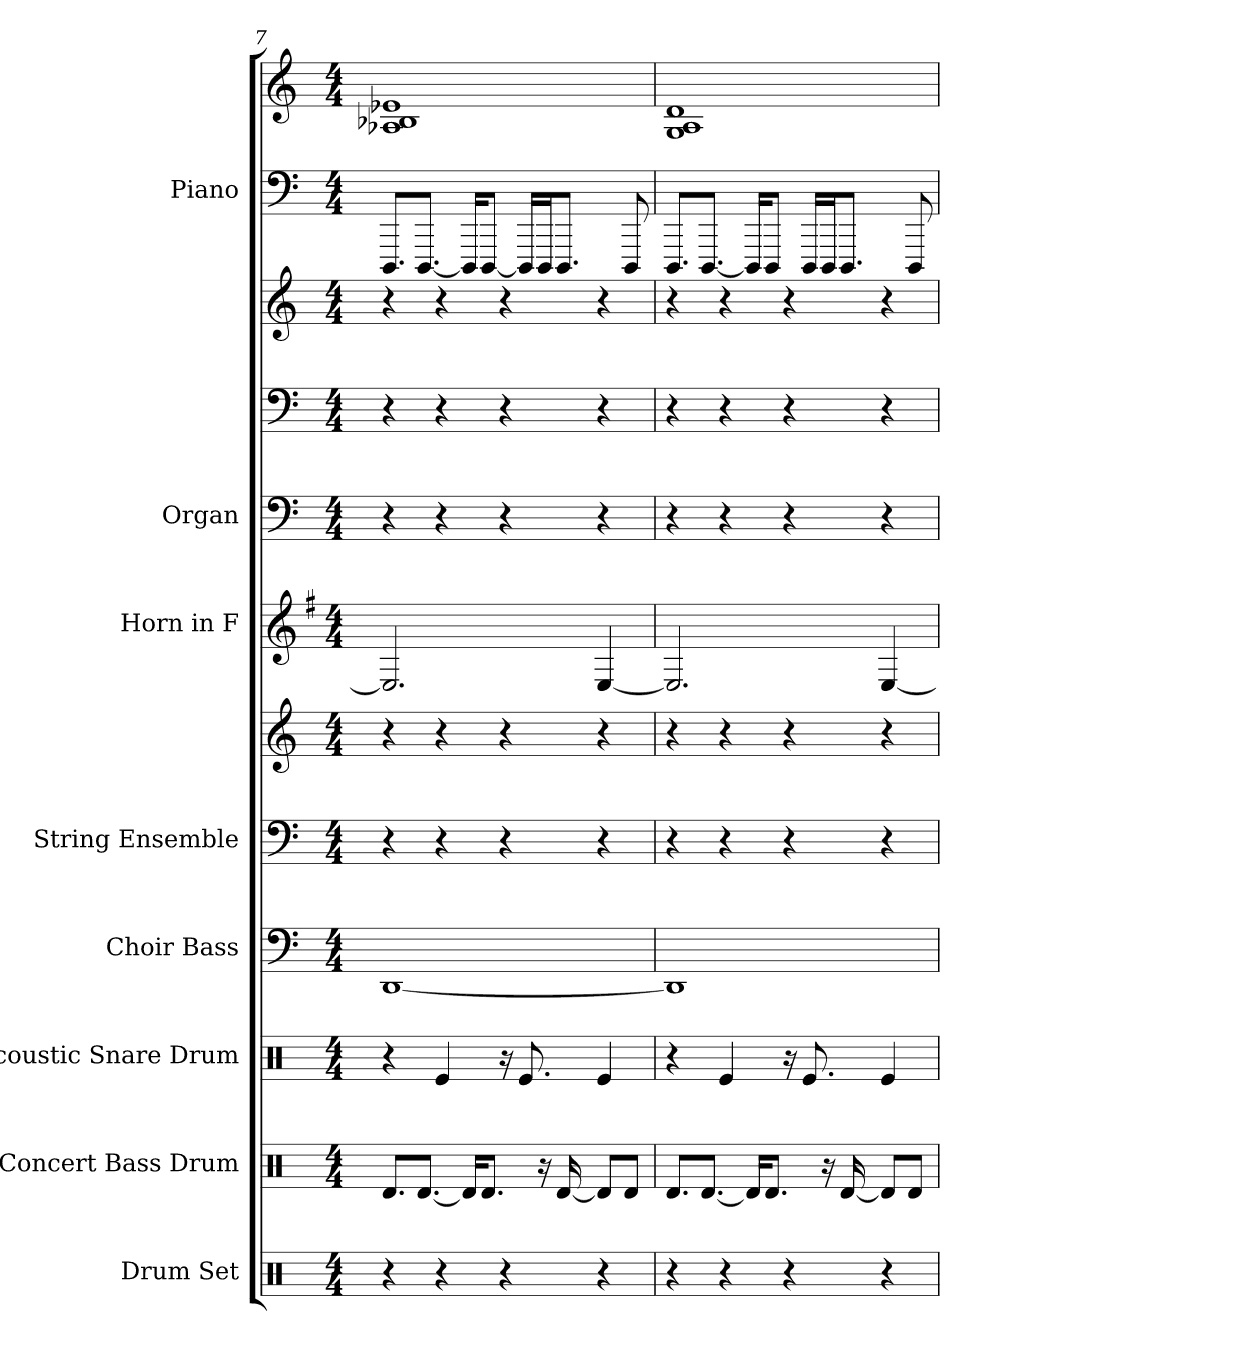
**kern	**kern	**kern	**kern	**kern	**kern	**kern	**kern	**kern	**kern	**kern	**kern
*part8	*part7	*part6	*part5	*part4	*part4	*part3	*part2	*part2	*part2	*part1	*part1
*staff12	*staff11	*staff10	*staff9	*staff8	*staff7	*staff6	*staff5	*staff4	*staff3	*staff2	*staff1
*I"Drum Set	*I"Concert Bass Drum	*I"Acoustic Snare Drum	*I"Choir Bass	*I"String Ensemble	*	*I"Horn in F	*I"Organ	*	*	*I"Piano	*
*I'Drums	*I'CBD	*I'Snr	*I'Bass	*I'St. Ens.	*	*	*I'Org.	*	*	*I'Pno.	*
*clefX	*clefX	*clefX	*clefF4	*clefF4	*clefG2	*clefG2	*clefF4	*clefF4	*clefG2	*clefF4	*clefG2
*	*	*	*	*	*	*ITrd4c7	*	*	*	*	*
*k[]	*k[]	*k[]	*k[]	*k[]	*k[]	*k[]	*k[]	*k[]	*k[]	*k[]	*k[]
*M4/4	*M4/4	*M4/4	*M4/4	*M4/4	*M4/4	*M4/4	*M4/4	*M4/4	*M4/4	*M4/4	*M4/4
=7	=7	=7	=7	=7	=7	=7	=7	=7	=7	=7	=7
4r	8.RdL	4r	[1DD	4r	4r	2.AA]	4r	4r	4r	8.DDDL	1B-X 1A-X 1e-X
.	[8.RdJ	.	.	.	.	.	.	.	.	[8.DDDJ	.
4r	.	4Re	.	4r	4r	.	4r	4r	4r	.	.
.	16RdKL]	.	.	.	.	.	.	.	.	16DDDKL]	.
.	8.RdJ	.	.	.	.	.	.	.	.	[8DDDJ	.
4r	.	16r	.	4r	4r	.	4r	4r	4r	.	.
.	.	8.Re	.	.	.	.	.	.	.	16DDDLL]	.
.	16r	.	.	.	.	.	.	.	.	16DDDJ	.
.	[16Rd	.	.	.	.	.	.	.	.	8.DDDJ	.
4r	8RdL]	4Re	.	4r	4r	[4AA	4r	4r	4r	.	.
.	8RdJ	.	.	.	.	.	.	.	.	8DDD	.
=8	=8	=8	=8	=8	=8	=8	=8	=8	=8	=8	=8
4r	8.RdL	4r	1DD]	4r	4r	2.AA]	4r	4r	4r	8.DDDL	1G 1A 1d
.	[8.RdJ	.	.	.	.	.	.	.	.	[8.DDDJ	.
4r	.	4Re	.	4r	4r	.	4r	4r	4r	.	.
.	16RdKL]	.	.	.	.	.	.	.	.	16DDDKL]	.
.	8.RdJ	.	.	.	.	.	.	.	.	8DDDJ	.
4r	.	16r	.	4r	4r	.	4r	4r	4r	.	.
.	.	8.Re	.	.	.	.	.	.	.	16DDDLL	.
.	16r	.	.	.	.	.	.	.	.	16DDDJ	.
.	[16Rd	.	.	.	.	.	.	.	.	8.DDDJ	.
4r	8RdL]	4Re	.	4r	4r	[4AA	4r	4r	4r	.	.
.	8RdJ	.	.	.	.	.	.	.	.	8DDD	.
=	=	=	=	=	=	=	=	=	=	=	=
*-	*-	*-	*-	*-	*-	*-	*-	*-	*-	*-	*-
